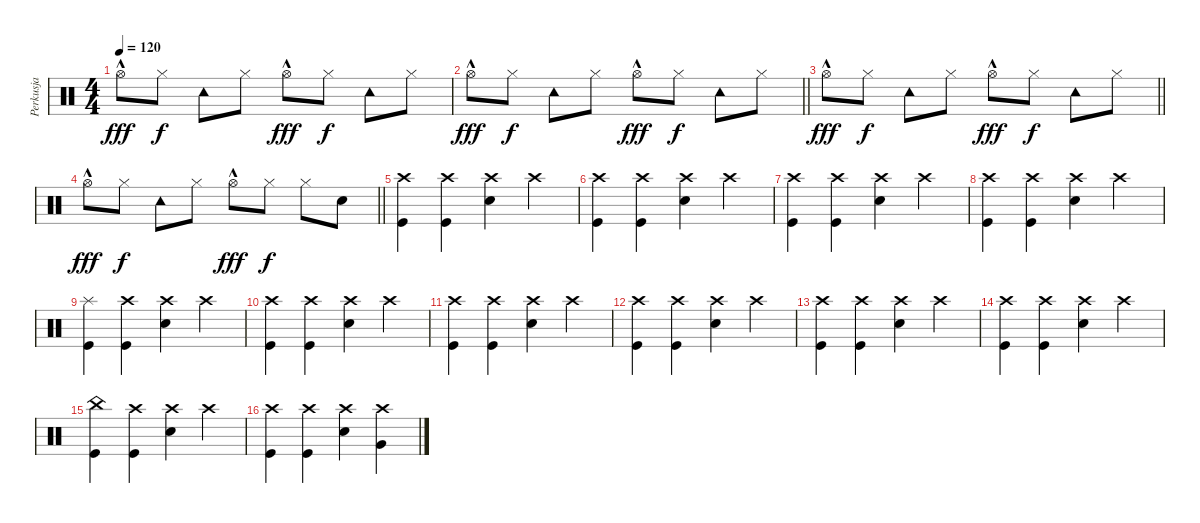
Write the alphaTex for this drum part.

\track ("Perkusja" "Perkusja") {instrument percussion}
\staff {score}
\articulation defaults
\ts (4 4)
\tempo 120
\clef neutral
\ks c "Hi-Hat (open)"{hac}.8{dy fff volume 11} "Hi-Hat (closed)".8{dy f} "Tambourine (hit)".8 "Hi-Hat (closed)".8 "Hi-Hat (open)"{hac}.8{dy fff} "Hi-Hat (closed)".8{dy f} "Tambourine (hit)".8 "Hi-Hat (closed)".8
|
\barLineRight lightlight "Hi-Hat (open)"{hac}.8{dy fff volume 11} "Hi-Hat (closed)".8{dy f} "Tambourine (hit)".8 "Hi-Hat (closed)".8 "Hi-Hat (open)"{hac}.8{dy fff} "Hi-Hat (closed)".8{dy f} "Tambourine (hit)".8 "Hi-Hat (closed)".8
|
\barLineRight lightlight "Hi-Hat (open)"{hac}.8{dy fff volume 11} "Hi-Hat (closed)".8{dy f} "Tambourine (hit)".8 "Hi-Hat (closed)".8 "Hi-Hat (open)"{hac}.8{dy fff} "Hi-Hat (closed)".8{dy f} "Tambourine (hit)".8 "Hi-Hat (closed)".8
|
\barLineRight lightlight "Hi-Hat (open)"{hac}.8{dy fff volume 11} "Hi-Hat (closed)".8{dy f} "Tambourine (hit)".8 "Hi-Hat (closed)".8 "Hi-Hat (open)"{hac}.8{dy fff} "Hi-Hat (closed)".8{dy f} "Hi-Hat (closed)".8 "Electric Snare (hit)".8{volume 13}
|
("Crash high (hit)" "Kick (hit)").4 ("Crash high (hit)" "Kick (hit)").4 ("Crash high (hit)" "Electric Snare (hit)").4 "Crash high (hit)".4 |
("Crash high (hit)" "Kick (hit)").4 ("Crash high (hit)" "Kick (hit)").4 ("Crash high (hit)" "Electric Snare (hit)").4 "Crash high (hit)".4 |
("Crash high (hit)" "Kick (hit)").4 ("Crash high (hit)" "Kick (hit)").4 ("Crash high (hit)" "Electric Snare (hit)").4 "Crash high (hit)".4 |
("Crash high (hit)" "Kick (hit)").4 ("Crash high (hit)" "Kick (hit)").4 ("Crash high (hit)" "Electric Snare (hit)").4 "Crash high (hit)".4 |
("Splash (hit)" "Kick (hit)").4 ("Crash high (hit)" "Kick (hit)").4 ("Crash high (hit)" "Electric Snare (hit)").4 "Crash high (hit)".4 |
("Crash high (hit)" "Kick (hit)").4 ("Crash high (hit)" "Kick (hit)").4 ("Crash high (hit)" "Electric Snare (hit)").4 "Crash high (hit)".4 |
("Crash high (hit)" "Kick (hit)").4 ("Crash high (hit)" "Kick (hit)").4 ("Crash high (hit)" "Electric Snare (hit)").4 "Crash high (hit)".4 |
("Crash high (hit)" "Kick (hit)").4 ("Crash high (hit)" "Kick (hit)").4 ("Crash high (hit)" "Electric Snare (hit)").4 "Crash high (hit)".4 |
("Crash high (hit)" "Kick (hit)").4 ("Crash high (hit)" "Kick (hit)").4 ("Crash high (hit)" "Electric Snare (hit)").4 "Crash high (hit)".4 |
("Crash high (hit)" "Kick (hit)").4 ("Crash high (hit)" "Kick (hit)").4 ("Crash high (hit)" "Electric Snare (hit)").4 "Crash high (hit)".4 |
("China (hit)" "Kick (hit)").4 ("Crash high (hit)" "Kick (hit)").4 ("Crash high (hit)" "Electric Snare (hit)").4 "Crash high (hit)".4 |
("Crash high (hit)" "Kick (hit)").4 ("Crash high (hit)" "Kick (hit)").4 ("Crash high (hit)" "Electric Snare (hit)").4 ("Crash high (hit)" "Very Low Tom (hit)").4
